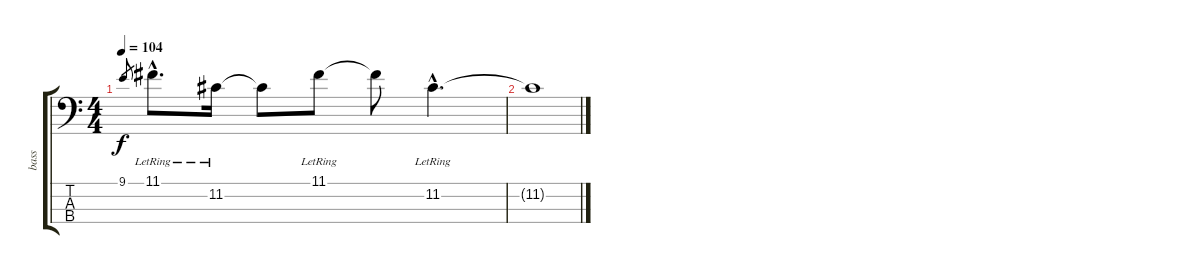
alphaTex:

\track ("bass" "bass") {instrument electricbasspick}
\staff {score tabs}
\tuning (G2 D2 A1 E1) {hide}
\ts (4 4)
\tempo 104
\clef f4
\ks c
9.1.8{gr dy f} 11.1{hac lr}.8{d} 11.2{lr}.16 11.2{t}.8 11.1{lr}.8 11.1{t}.8 11.2{hac lr}.4{d} |
11.2{t}.1
